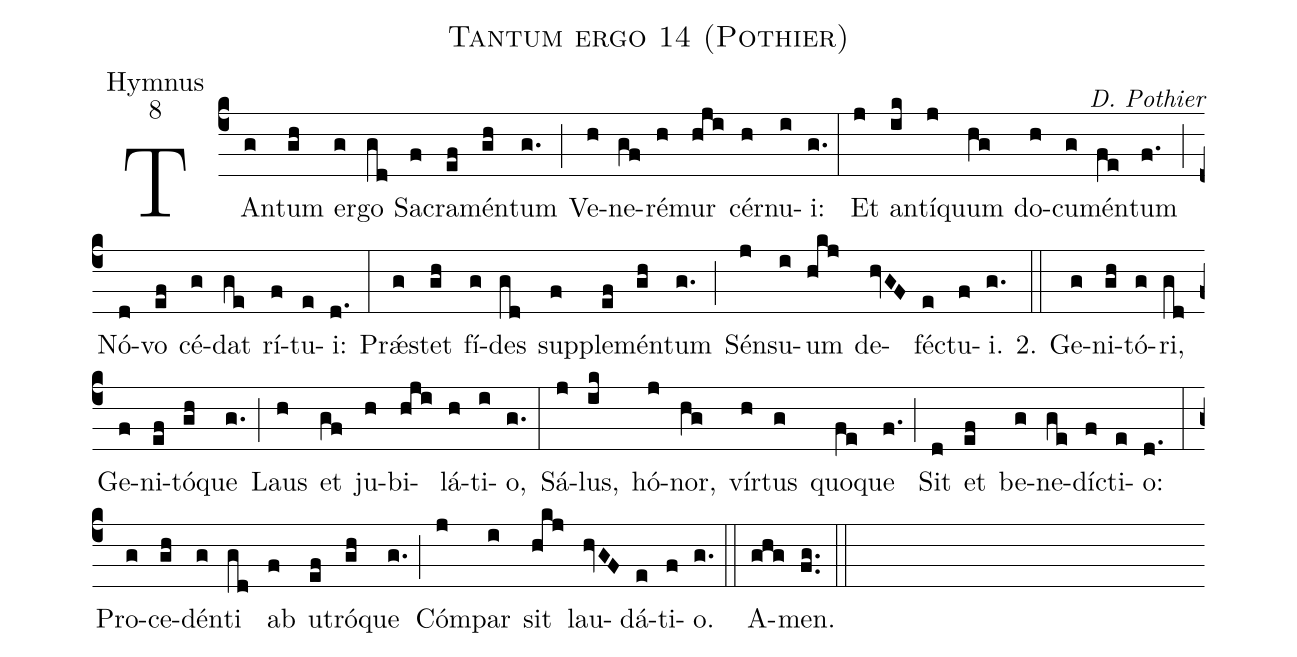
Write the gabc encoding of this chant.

name:Tantum ergo 14 (Pothier);
office-part:Hymnus;
mode:8;
commentary:D. Pothier;
%%
(c4)TAn(g)tum(gh) er(g)go(gd) Sa(f)cra(ef)mén(gh)tum(g.) (;) Ve(h)ne(gf)ré(h)mur(hji) cér(h)nu(i)i:(g.) (:) Et(j) an(ik)tí(j)quum(hg) do(h)cu(g)mén(fe)tum(f.) (;) Nó(d)vo(ef) cé(g)dat(ge) rí(f)tu(e)i:(d.) (:) Prǽ(g)stet(gh) fí(g)des(gd) sup(f)ple(ef)mén(gh)tum(g.) (;) Sén(j)su(i)um(hkj) de(hvGF)féc(e)tu(f)i.(g.) (::)

2. Ge(g)ni(gh)tó(g)ri,(gd) Ge(f)ni(ef)tó(gh)que(g.) (;) Laus(h) et(gf) ju(h)bi(hji)lá(h)ti(i)o,(g.) (:) Sá(j)lus,(ik) hó(j)nor,(hg) vír(h)tus(g) quo(fe)que(f.) (;) Sit(d) et(ef) be(g)ne(ge)díc(f)ti(e)o:(d.) (:) Pro(g)ce(gh)dén(g)ti(gd) ab(f) u(ef)tró(gh)que(g.) (;) Cóm(j)par(i) sit(hkj) lau(hvGF)dá(e)ti(f)o.(g.) (::)
A(ghg)men.(fg..) (::)
